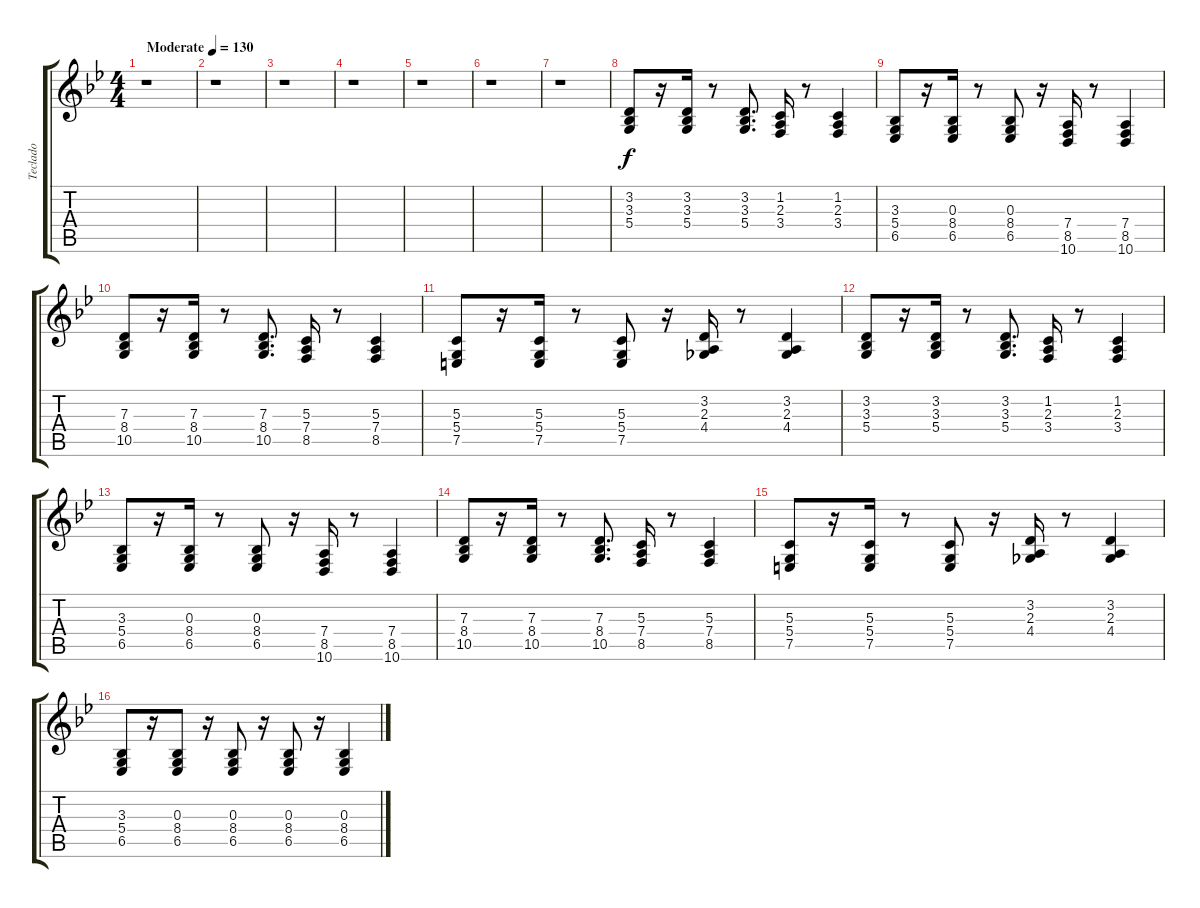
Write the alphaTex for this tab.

\track ("Teclado" "Teclado") {instrument electricpiano1}
\staff {score tabs}
\tuning (E4 B3 G3 D3 A2 E2) {hide}
\ts (4 4)
\tempo (130 "Moderate")
\clef g2
\ks gminor
r.1{dy f instrument electricpiano1} |
r.1 |
r.1 |
r.1 |
r.1 |
r.1 |
r.1 |
(3.2 3.3 5.4).8 r.16 (3.2 3.3 5.4).16 r.8 (3.2 3.3 5.4).8{d} (1.2 2.3 3.4).16 r.8 (1.2 2.3 3.4).4 |
(3.3 5.4 6.5).8 r.16 (0.3 8.4 6.5).16 r.8 (0.3 8.4 6.5).8 r.16 (7.4 8.5 10.6).16 r.8 (7.4 8.5 10.6).4 |
(7.3 8.4 10.5).8 r.16 (7.3 8.4 10.5).16 r.8 (7.3 8.4 10.5).8{d} (5.3 7.4 8.5).16 r.8 (5.3 7.4 8.5).4 |
(5.3 5.4 7.5).8 r.16 (5.3 5.4 7.5).16 r.8 (5.3 5.4 7.5).8 r.16 (3.2 2.3 4.4).16 r.8 (3.2 2.3 4.4).4 |
(3.2 3.3 5.4).8 r.16 (3.2 3.3 5.4).16 r.8 (3.2 3.3 5.4).8{d} (1.2 2.3 3.4).16 r.8 (1.2 2.3 3.4).4 |
(3.3 5.4 6.5).8 r.16 (0.3 8.4 6.5).16 r.8 (0.3 8.4 6.5).8 r.16 (7.4 8.5 10.6).16 r.8 (7.4 8.5 10.6).4 |
(7.3 8.4 10.5).8 r.16 (7.3 8.4 10.5).16 r.8 (7.3 8.4 10.5).8{d} (5.3 7.4 8.5).16 r.8 (5.3 7.4 8.5).4 |
(5.3 5.4 7.5).8 r.16 (5.3 5.4 7.5).16 r.8 (5.3 5.4 7.5).8 r.16 (3.2 2.3 4.4).16 r.8 (3.2 2.3 4.4).4 |
(3.3 5.4 6.5).8 r.16 (0.3 8.4 6.5).8 r.16 (0.3 8.4 6.5).8 r.16 (0.3 8.4 6.5).8 r.16 (0.3 8.4 6.5).4
